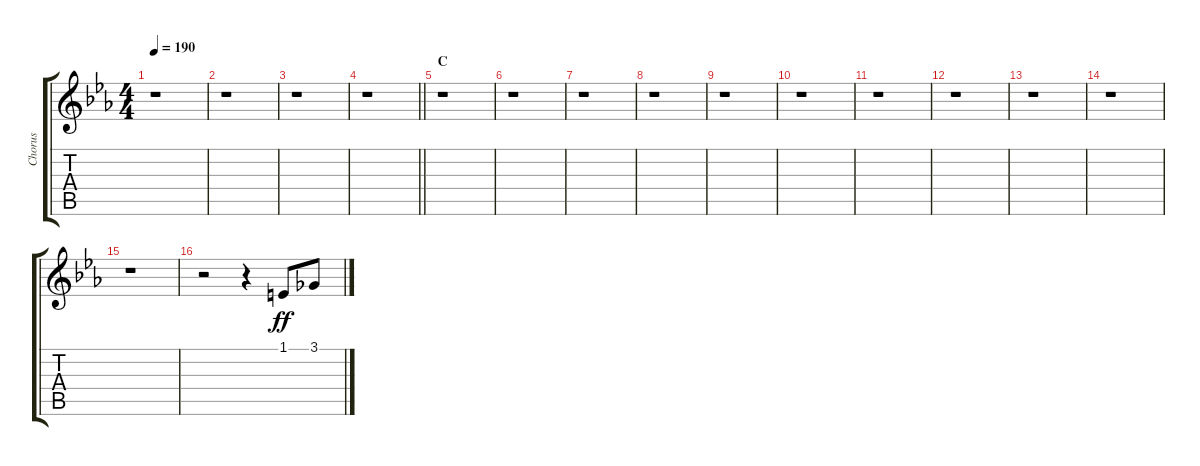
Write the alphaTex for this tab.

\track ("Chorus" "Chorus") {instrument violin}
\staff {score tabs}
\tuning (Eb4 Bb3 Gb3 Db3 Ab2 Eb2) {hide}
\ts (4 4)
\tempo 190
\clef g2
\ks eb
r.1{dy ff} |
r.1 |
r.1 |
\barLineRight lightlight
r.1 |
\section ("" "C")
r.1 |
r.1 |
r.1 |
r.1 |
r.1 |
r.1 |
r.1 |
r.1 |
r.1 |
r.1 |
r.1 |
r.2 r.4 1.1.8 3.1.8
